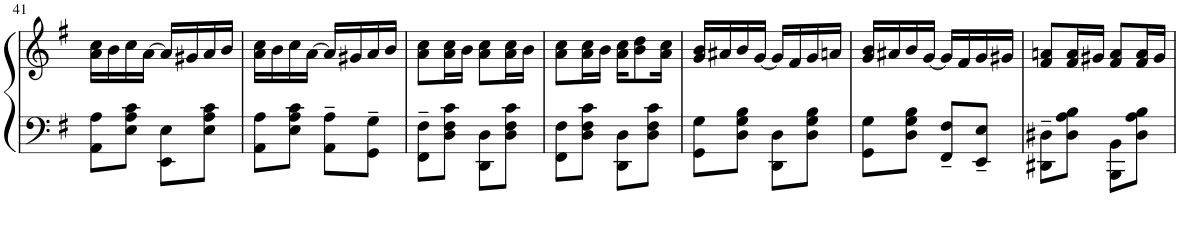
**kern	**kern
*part1	*part1
*staff2	*staff1
*I"Piano	*
*I'Pno.	*
!!LO:PB:g=z
*clefF4	*clefG2
*k[f#]	*k[f#]
*M2/4	*M2/4
=41	=41
8AA\ 8A\L	16a\ 16cc\LL
.	16b\
8E\ 8A\ 8c\J	16cc\
.	[>16a\JJ
8EE\ 8E\L	16a/LL]
.	16g#X/
8E\ 8A\ 8c\J	16a/
.	16b/JJ
=42	=42
8AA\ 8A\L	16a\ 16cc\LL
.	16b\
8E\ 8A\ 8c\J	16cc\
.	[>16a\JJ
8AA\~ 8A\~L	16a/LL]
.	16g#X/
8GG\~ 8G\~J	16a/
.	16b/JJ
=43	=43
8FF#\~ 8F#\~L	8a\ 8cc\L
8D\ 8F#\ 8c\J	16a\ 16cc\L
.	16b\JJ
8DD\ 8D\L	8a\ 8cc\L
8D\ 8F#\ 8c\J	16a\ 16cc\L
.	16b\JJ
=44	=44
8FF#\ 8F#\L	8a\ 8cc\L
8D\ 8F#\ 8c\J	16a\ 16cc\L
.	16b\JJ
8DD\ 8D\L	16a\ 16cc\KL
.	8b\ 8dd\
8D\ 8F#\ 8c\J	.
.	16a\ 16cc\Jk
=45	=45
8GG\ 8G\L	16g/ 16b/LL
.	16a#X/
8D\ 8G\ 8B\J	16b/
.	[16g/JJ
8DD\ 8D\L	16g/LL]
.	16f#/
8D\ 8G\ 8B\J	16g/
.	16an/JJ
=46	=46
8GG\ 8G\L	16g/ 16b/LL
.	16a#X/
8D\ 8G\ 8B\J	16b/
.	[16g/JJ
8FF#/~ 8F#/~L	16g/LL]
.	16f#/
8EE/~ 8E/~J	16g/
.	16g#X/JJ
=47	=47
8DD#X\~ 8D#X\~L	8f#/ 8an/L
8D#\ 8A\ 8B\J	16f#/ 16a/L
.	16g#X/JJ
8BBB\ 8BB\L	8f#/ 8a/L
8D#\ 8A\ 8B\J	16f#/ 16a/L
.	16g#/JJ
=	=
*-	*-
